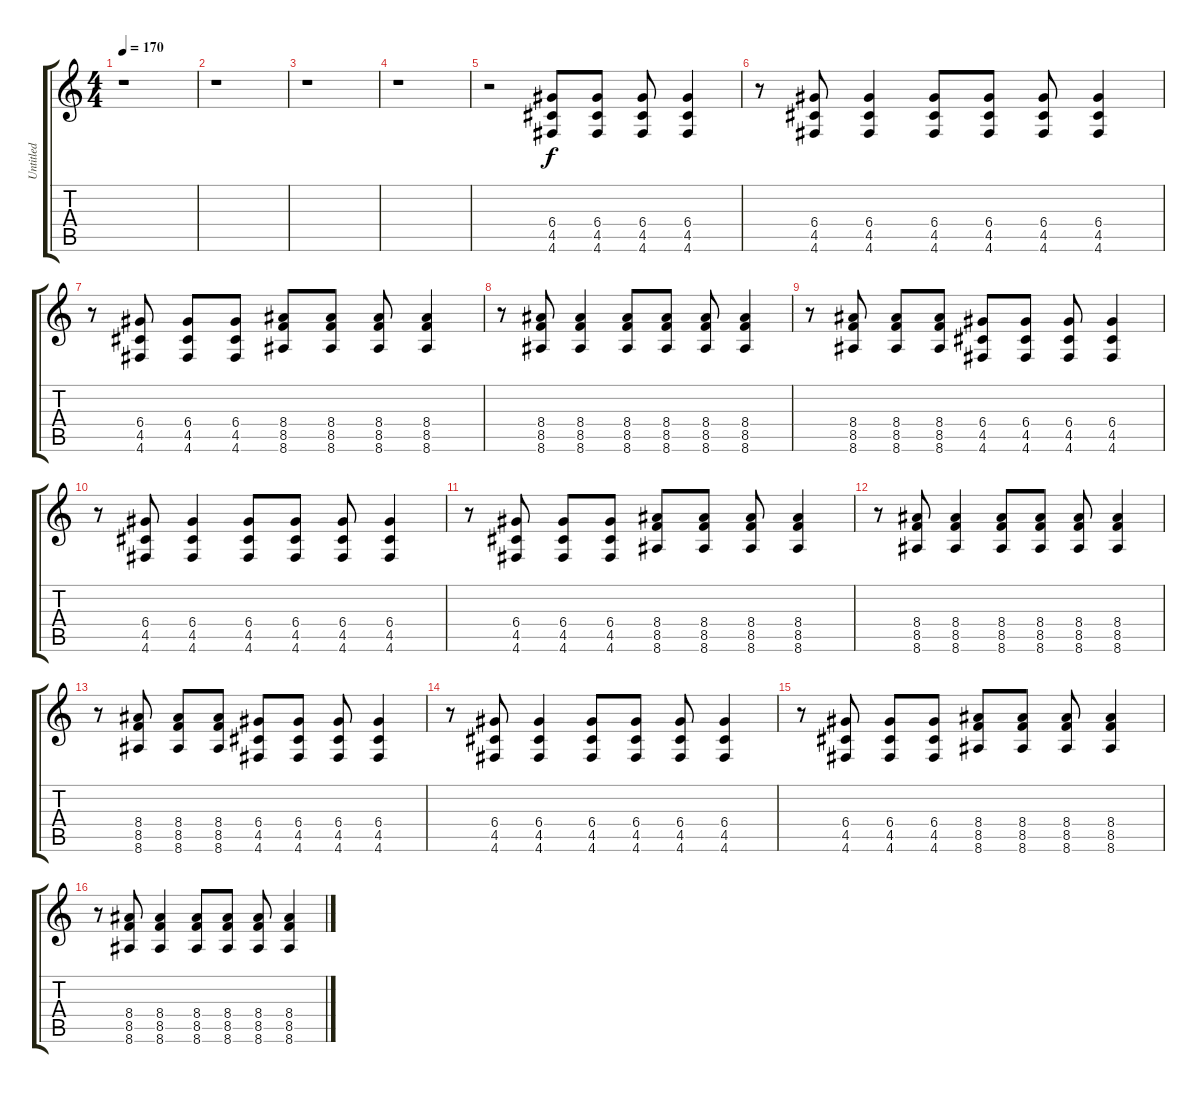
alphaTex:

\track ("Untitled" "Untitled") {instrument distortionguitar}
\staff {score tabs}
\tuning (E4 B3 G3 D3 A2 D2) {hide}
\ts (4 4)
\tempo 170
\clef g2
\ks c
r.1{dy f} |
r.1 |
r.1 |
r.1 |
r.2 (6.4 4.5 4.6).8 (6.4 4.5 4.6).8 (6.4 4.5 4.6).8 (6.4 4.5 4.6).4 |
r.8 (6.4 4.5 4.6).8 (6.4 4.5 4.6).4 (6.4 4.5 4.6).8 (6.4 4.5 4.6).8 (6.4 4.5 4.6).8 (6.4 4.5 4.6).4 |
r.8 (6.4 4.5 4.6).8 (6.4 4.5 4.6).8 (6.4 4.5 4.6).8 (8.4 8.5 8.6).8 (8.4 8.5 8.6).8 (8.4 8.5 8.6).8 (8.4 8.5 8.6).4 |
r.8 (8.4 8.5 8.6).8 (8.4 8.5 8.6).4 (8.4 8.5 8.6).8 (8.4 8.5 8.6).8 (8.4 8.5 8.6).8 (8.4 8.5 8.6).4 |
r.8 (8.4 8.5 8.6).8 (8.4 8.5 8.6).8 (8.4 8.5 8.6).8 (6.4 4.5 4.6).8 (6.4 4.5 4.6).8 (6.4 4.5 4.6).8 (6.4 4.5 4.6).4 |
r.8 (6.4 4.5 4.6).8 (6.4 4.5 4.6).4 (6.4 4.5 4.6).8 (6.4 4.5 4.6).8 (6.4 4.5 4.6).8 (6.4 4.5 4.6).4 |
r.8 (6.4 4.5 4.6).8 (6.4 4.5 4.6).8 (6.4 4.5 4.6).8 (8.4 8.5 8.6).8 (8.4 8.5 8.6).8 (8.4 8.5 8.6).8 (8.4 8.5 8.6).4 |
r.8 (8.4 8.5 8.6).8 (8.4 8.5 8.6).4 (8.4 8.5 8.6).8 (8.4 8.5 8.6).8 (8.4 8.5 8.6).8 (8.4 8.5 8.6).4 |
r.8 (8.4 8.5 8.6).8 (8.4 8.5 8.6).8 (8.4 8.5 8.6).8 (6.4 4.5 4.6).8 (6.4 4.5 4.6).8 (6.4 4.5 4.6).8 (6.4 4.5 4.6).4 |
r.8 (6.4 4.5 4.6).8 (6.4 4.5 4.6).4 (6.4 4.5 4.6).8 (6.4 4.5 4.6).8 (6.4 4.5 4.6).8 (6.4 4.5 4.6).4 |
r.8 (6.4 4.5 4.6).8 (6.4 4.5 4.6).8 (6.4 4.5 4.6).8 (8.4 8.5 8.6).8 (8.4 8.5 8.6).8 (8.4 8.5 8.6).8 (8.4 8.5 8.6).4 |
r.8 (8.4 8.5 8.6).8 (8.4 8.5 8.6).4 (8.4 8.5 8.6).8 (8.4 8.5 8.6).8 (8.4 8.5 8.6).8 (8.4 8.5 8.6).4
